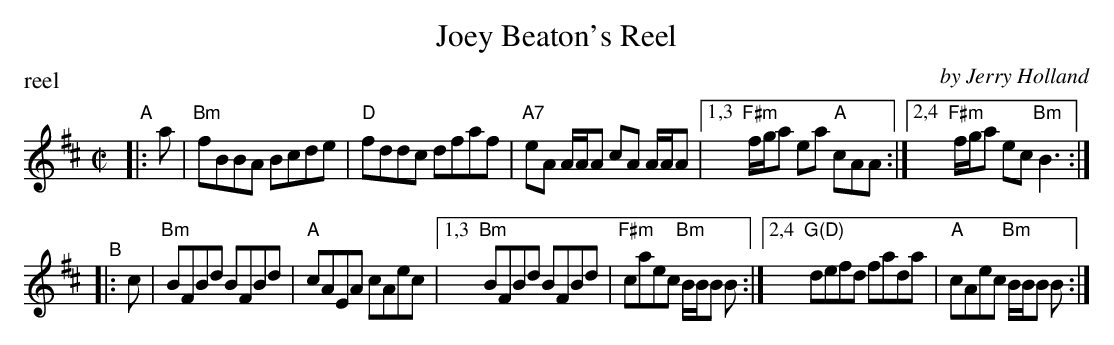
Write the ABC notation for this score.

X:1
T: Joey Beaton's Reel
C: by Jerry Holland
P: reel
M: C|
L: 1/8
K: Bm
"^A"|: a | "Bm"fBBA Bcde | "D"fddc dfaf | "A7"eA A/A/A cA A/A/A |1,3 "F#m"f/g/a ea "A"cAA :|2,4 "F#m"f/g/a ec "Bm"B3 :|
"^B"|: c | "Bm"BFBd BFBd | "A"cAEA cAec |1,3 "Bm"BFBd BFBd | "F#m"caec "Bm"B/B/B B :|2,4 "G(D)"defd fada | "A"cAec "Bm"B/B/B B :|
